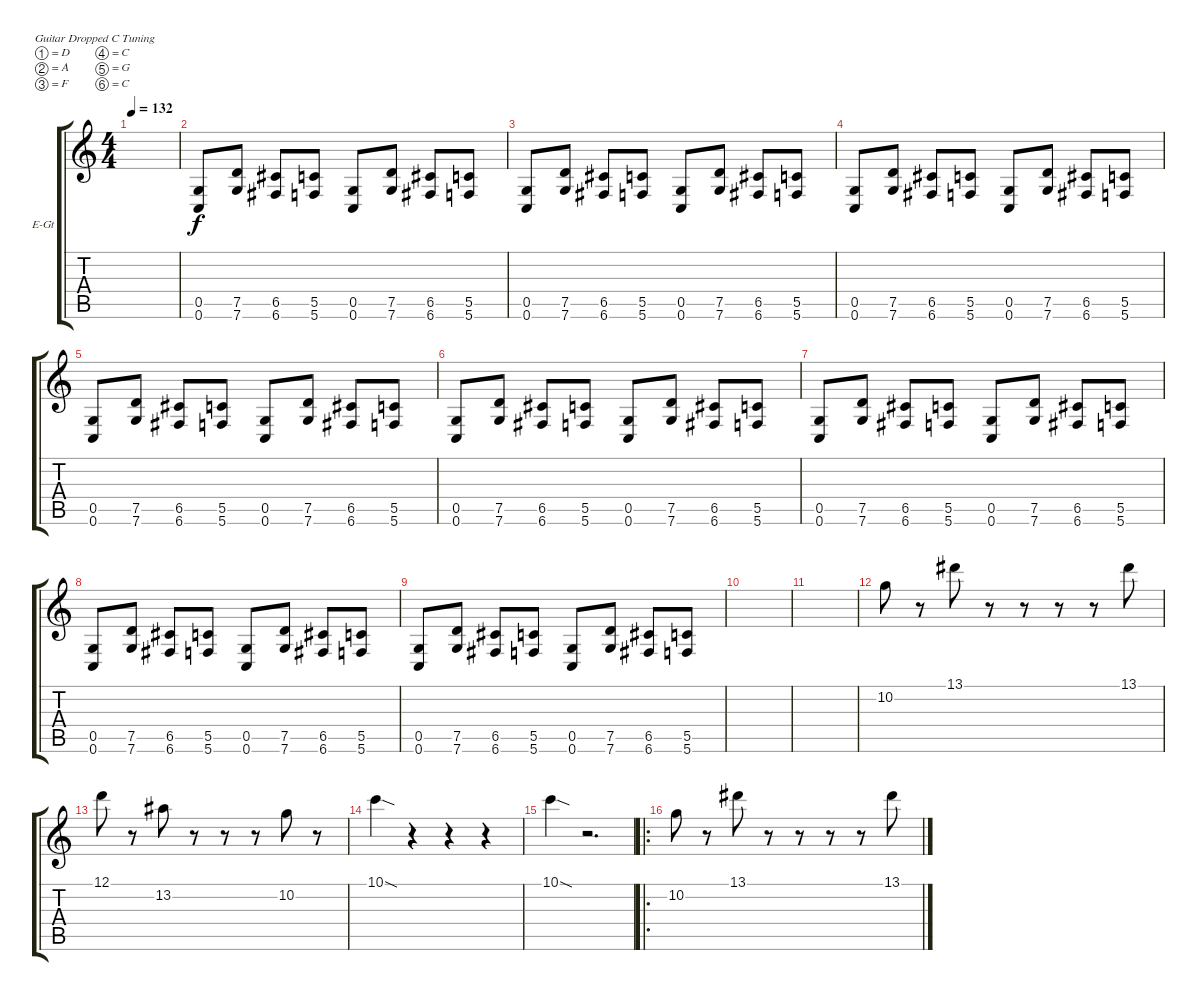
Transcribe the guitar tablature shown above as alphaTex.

\defaultSystemsLayout 4
\bracketExtendMode groupsimilarinstruments
\firstSystemTrackNameOrientation horizontal
\otherSystemsTrackNameOrientation horizontal
\track ("Electric Guitar" "E-Gt") {instrument overdrivenguitar}
\staff {score tabs}
\tuning (D4 A3 F3 C3 G2 C2)
\ts (4 4)
\tempo 132
\clef g2
\ks c
|
(0.6 0.5).8 (7.5 7.6).8 (6.6 6.5).8 (5.5 5.6).8 (0.6 0.5).8 (7.5 7.6).8 (6.6 6.5).8 (5.5 5.6).8 |
(0.6 0.5).8 (7.5 7.6).8 (6.6 6.5).8 (5.5 5.6).8 (0.6 0.5).8 (7.5 7.6).8 (6.6 6.5).8 (5.5 5.6).8 |
(0.6 0.5).8 (7.5 7.6).8 (6.6 6.5).8 (5.5 5.6).8 (0.6 0.5).8 (7.5 7.6).8 (6.6 6.5).8 (5.5 5.6).8 |
(0.6 0.5).8 (7.5 7.6).8 (6.6 6.5).8 (5.5 5.6).8 (0.6 0.5).8 (7.5 7.6).8 (6.6 6.5).8 (5.5 5.6).8 |
(0.6 0.5).8 (7.5 7.6).8 (6.6 6.5).8 (5.5 5.6).8 (0.6 0.5).8 (7.5 7.6).8 (6.6 6.5).8 (5.5 5.6).8 |
(0.6 0.5).8 (7.5 7.6).8 (6.6 6.5).8 (5.5 5.6).8 (0.6 0.5).8 (7.5 7.6).8 (6.6 6.5).8 (5.5 5.6).8 |
(0.6 0.5).8 (7.5 7.6).8 (6.6 6.5).8 (5.5 5.6).8 (0.6 0.5).8 (7.5 7.6).8 (6.6 6.5).8 (5.5 5.6).8 |
(0.6 0.5).8 (7.5 7.6).8 (6.6 6.5).8 (5.5 5.6).8 (0.6 0.5).8 (7.5 7.6).8 (6.6 6.5).8 (5.5 5.6).8 |
|
|
10.2.8 r.8 13.1.8 r.8 r.8 r.8 r.8 13.1.8 |
12.1.8 r.8 13.2.8 r.8 r.8 r.8 10.2.8 r.8 |
10.1{sod}.4 r.4 r.4 r.4 |
10.1{sod}.4 r.2{d} |
\ro
10.2.8 r.8 13.1.8 r.8 r.8 r.8 r.8 13.1.8
